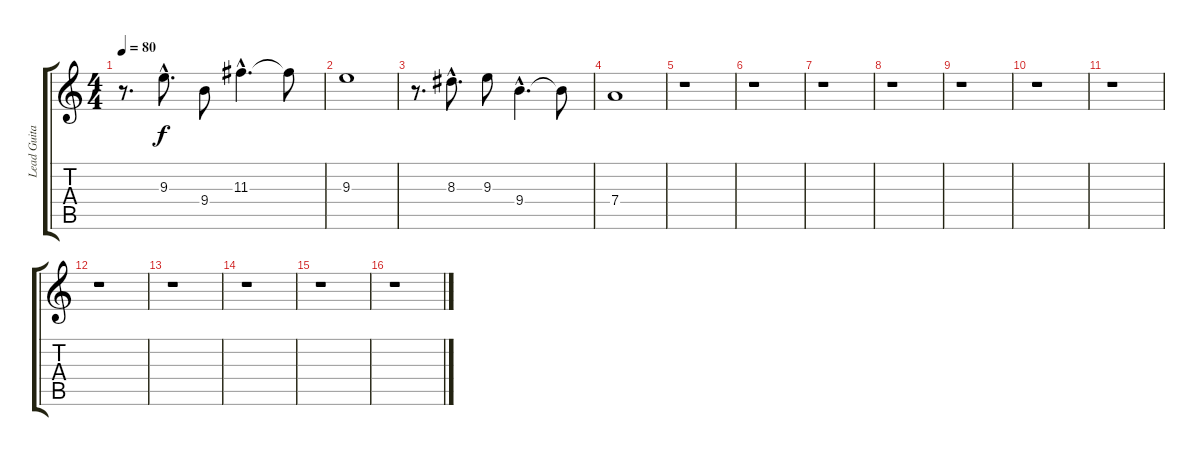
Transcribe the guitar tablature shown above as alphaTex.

\track ("Lead Guitar" "Lead Guita") {instrument distortionguitar}
\staff {score tabs}
\tuning (E4 B3 G3 D3 A2 E2) {hide}
\ts (4 4)
\tempo 80
\clef g2
\ks c
r.8{d dy f instrument distortionguitar} 9.3{hac}.8{d} 9.4.8 11.3{hac}.4{d} 11.3{t}.8 |
9.3.1 |
r.8{d} 8.3{hac}.8{d} 9.3.8 9.4{hac}.4{d} 9.4{t}.8 |
7.4.1 |
r.1 |
r.1 |
r.1 |
r.1 |
r.1 |
r.1 |
r.1 |
r.1 |
r.1 |
r.1 |
r.1 |
r.1
